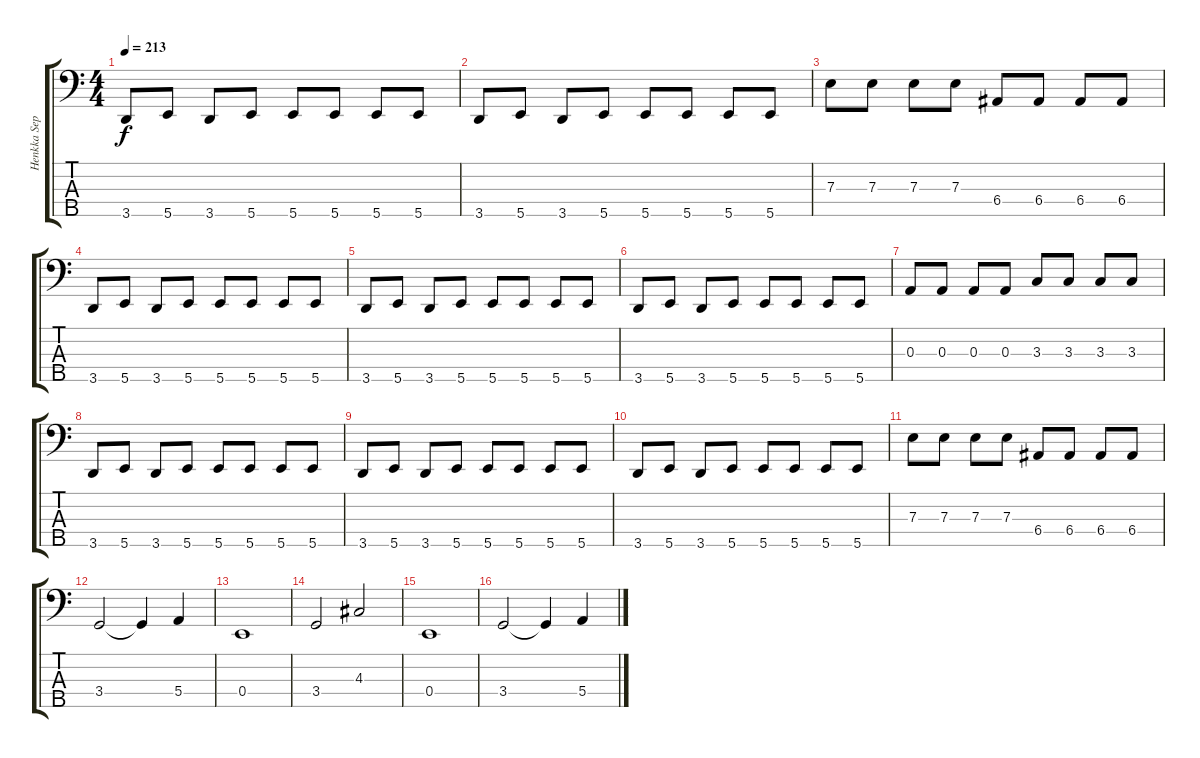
\track ("Henkka Seppälä" "Henkka Sep") {instrument electricbasspick}
\staff {score tabs}
\tuning (G2 D2 A1 E1 B0) {hide}
\ts (4 4)
\tempo 213
\clef f4
\ks c
3.5.8{dy f} 5.5.8 3.5.8 5.5.8 5.5.8 5.5.8 5.5.8 5.5.8 |
3.5.8 5.5.8 3.5.8 5.5.8 5.5.8 5.5.8 5.5.8 5.5.8 |
7.3.8 7.3.8 7.3.8 7.3.8 6.4.8 6.4.8 6.4.8 6.4.8 |
3.5.8 5.5.8 3.5.8 5.5.8 5.5.8 5.5.8 5.5.8 5.5.8 |
3.5.8 5.5.8 3.5.8 5.5.8 5.5.8 5.5.8 5.5.8 5.5.8 |
3.5.8 5.5.8 3.5.8 5.5.8 5.5.8 5.5.8 5.5.8 5.5.8 |
0.3.8 0.3.8 0.3.8 0.3.8 3.3.8 3.3.8 3.3.8 3.3.8 |
3.5.8 5.5.8 3.5.8 5.5.8 5.5.8 5.5.8 5.5.8 5.5.8 |
3.5.8 5.5.8 3.5.8 5.5.8 5.5.8 5.5.8 5.5.8 5.5.8 |
3.5.8 5.5.8 3.5.8 5.5.8 5.5.8 5.5.8 5.5.8 5.5.8 |
7.3.8 7.3.8 7.3.8 7.3.8 6.4.8 6.4.8 6.4.8 6.4.8 |
3.4.2 3.4{t}.4 5.4.4 |
0.4.1 |
3.4.2 4.3.2 |
0.4.1 |
3.4.2 3.4{t}.4 5.4.4
